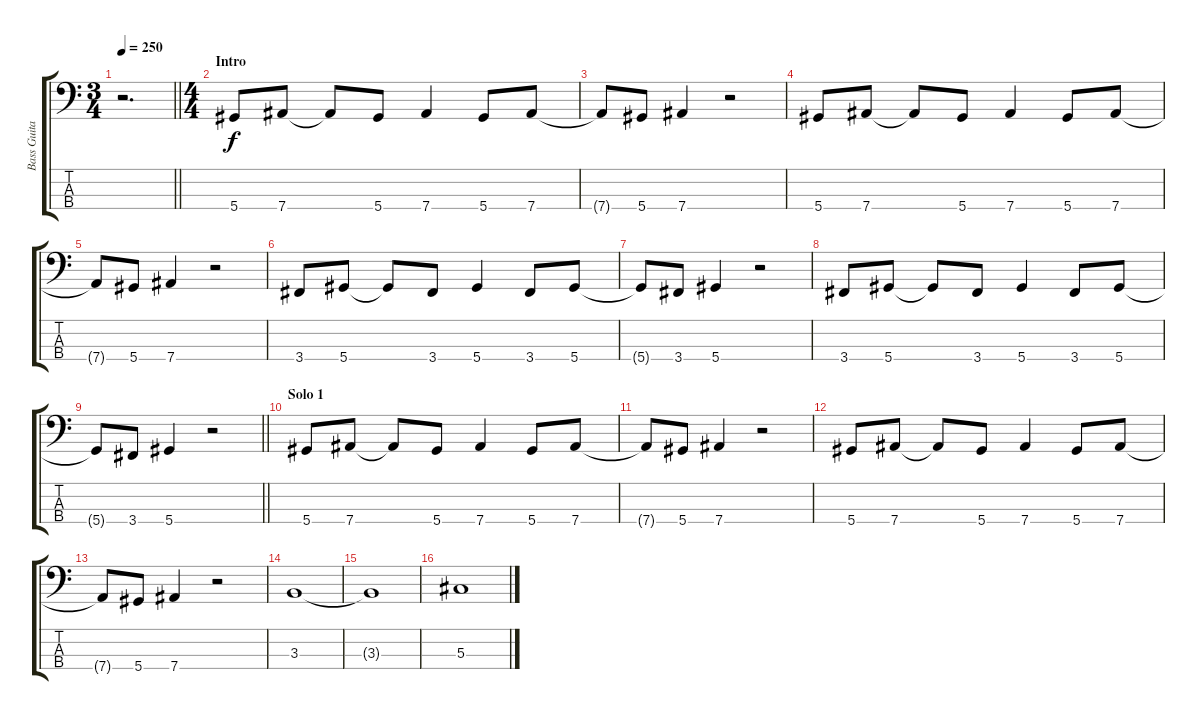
\track ("Bass Guitar" "Bass Guita") {instrument electricbassfinger}
\staff {score tabs}
\tuning (Gb2 Db2 Ab1 Eb1) {hide}
\ts (3 4)
\section ("" "")
\tempo 250
\clef f4
\barLineRight lightlight
\ks c
r.2{d dy f instrument electricbassfinger} |
\ts (4 4)
\section ("" "Intro")
5.4.8 7.4.8 7.4{t}.8 5.4.8 7.4.4 5.4.8 7.4.8 |
7.4{t}.8 5.4.8 7.4.4 r.2 |
5.4.8 7.4.8 7.4{t}.8 5.4.8 7.4.4 5.4.8 7.4.8 |
7.4{t}.8 5.4.8 7.4.4 r.2 |
3.4.8 5.4.8 5.4{t}.8 3.4.8 5.4.4 3.4.8 5.4.8 |
5.4{t}.8 3.4.8 5.4.4 r.2 |
3.4.8 5.4.8 5.4{t}.8 3.4.8 5.4.4 3.4.8 5.4.8 |
\barLineRight lightlight
5.4{t}.8 3.4.8 5.4.4 r.2 |
\section ("" "Solo 1")
5.4.8 7.4.8 7.4{t}.8 5.4.8 7.4.4 5.4.8 7.4.8 |
7.4{t}.8 5.4.8 7.4.4 r.2 |
5.4.8 7.4.8 7.4{t}.8 5.4.8 7.4.4 5.4.8 7.4.8 |
7.4{t}.8 5.4.8 7.4.4 r.2 |
3.3.1 |
3.3{t}.1 |
5.3.1
